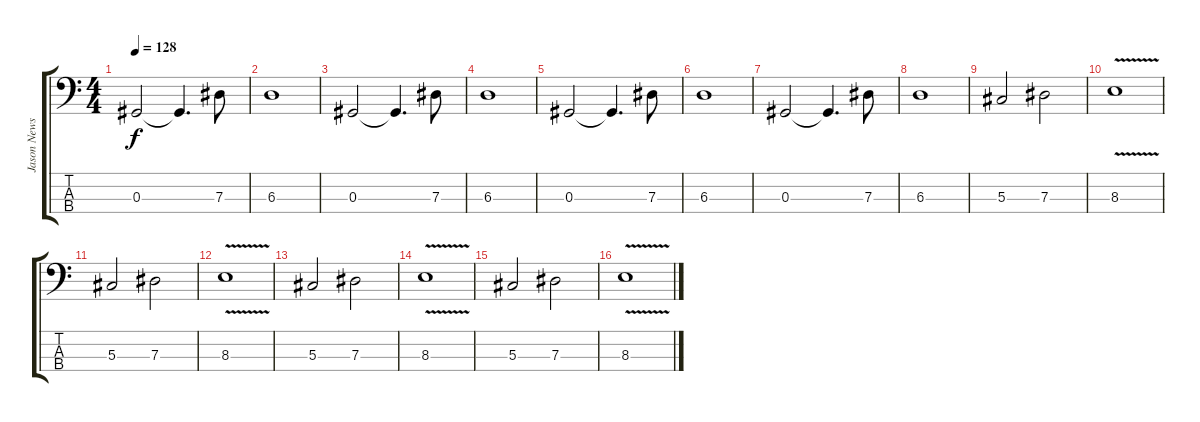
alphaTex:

\track ("Jason Newstead" "Jason News") {instrument electricbassfinger}
\staff {score tabs}
\tuning (Gb2 Db2 Ab1 Eb1) {hide}
\ts (4 4)
\tempo 128
\clef f4
\ks c
0.3.2{dy f} 0.3{t}.4{d} 7.3.8 |
6.3.1 |
0.3.2 0.3{t}.4{d} 7.3.8 |
6.3.1 |
0.3.2 0.3{t}.4{d} 7.3.8 |
6.3.1 |
0.3.2 0.3{t}.4{d} 7.3.8 |
6.3.1 |
5.3.2 7.3.2 |
8.3{v}.1 |
5.3.2 7.3.2 |
8.3{v}.1 |
5.3.2 7.3.2 |
8.3{v}.1 |
5.3.2 7.3.2 |
8.3{v}.1
